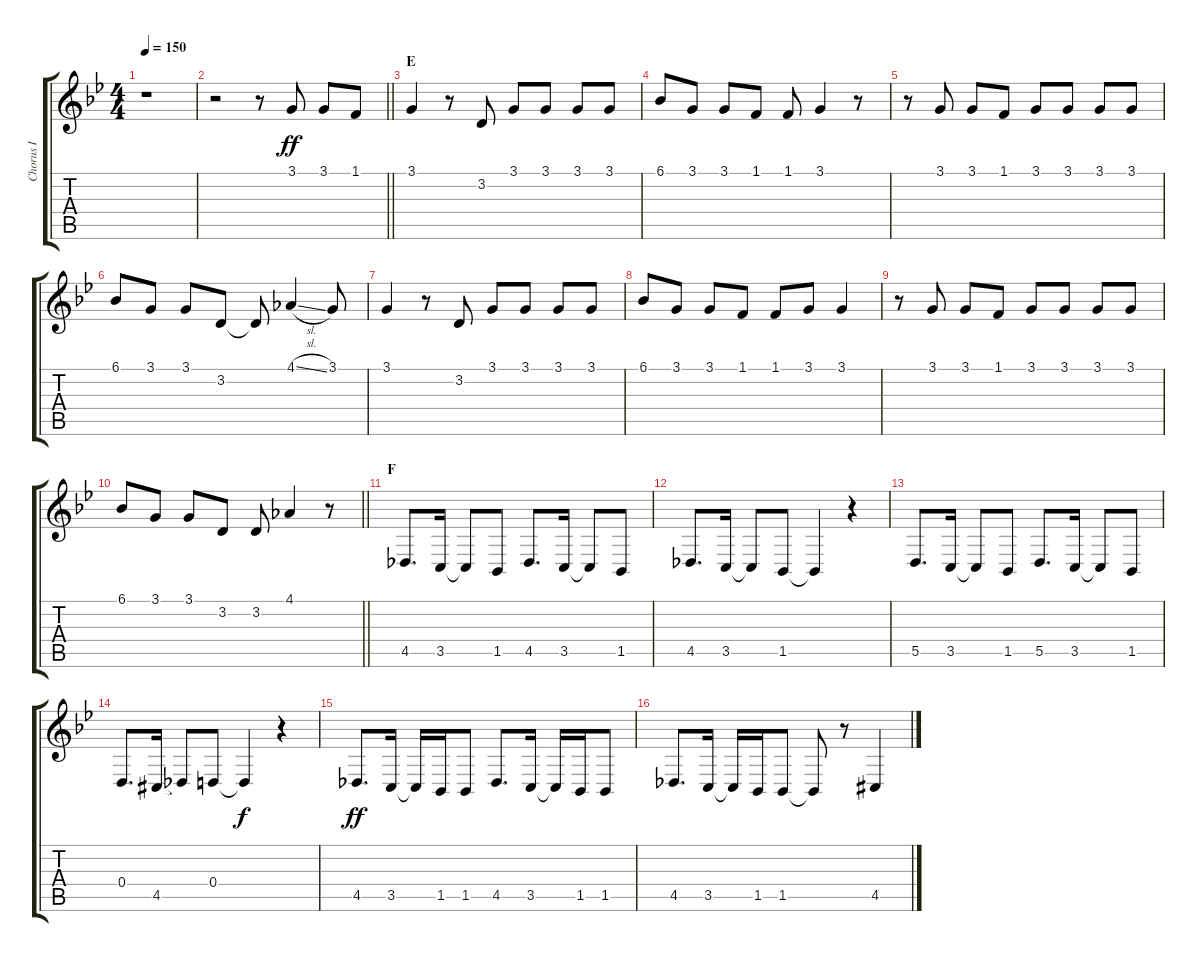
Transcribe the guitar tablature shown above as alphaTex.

\track ("Chorus I" "Chorus I") {instrument voiceoohs}
\staff {score tabs}
\tuning (E4 B3 G3 D3 A2 E2) {hide}
\ts (4 4)
\tempo 150
\clef g2
\ks bb
r.1{dy ff} |
\barLineRight lightlight
r.2 r.8 3.1.8 3.1.8 1.1.8 |
\section ("" "E")
3.1.4 r.8 3.2.8 3.1.8 3.1.8 3.1.8 3.1.8 |
6.1.8 3.1.8 3.1.8 1.1.8 1.1.8 3.1.4 r.8 |
r.8 3.1.8 3.1.8 1.1.8 3.1.8 3.1.8 3.1.8 3.1.8 |
6.1.8 3.1.8 3.1.8 3.2.8 3.2{t}.8 4.1{sl}.4 3.1.8 |
3.1.4 r.8 3.2.8 3.1.8 3.1.8 3.1.8 3.1.8 |
6.1.8 3.1.8 3.1.8 1.1.8 1.1.8 3.1.8 3.1.4 |
r.8 3.1.8 3.1.8 1.1.8 3.1.8 3.1.8 3.1.8 3.1.8 |
\barLineRight lightlight
6.1.8 3.1.8 3.1.8 3.2.8 3.2.8 4.1.4 r.8 |
\section ("" "F")
4.5.8{d} 3.5.16 3.5{t}.8 1.5.8 4.5.8{d} 3.5.16 3.5{t}.8 1.5.8 |
4.5.8{d} 3.5.16 3.5{t}.8 1.5.8 1.5{t}.4 r.4 |
5.5.8{d} 3.5.16 3.5{t}.8 1.5.8 5.5.8{d} 3.5.16 3.5{t}.8 1.5.8 |
0.4.8{d} 4.5{acc #}.16 4.5{t}.8 0.4.8 0.4{t}.4{dy f} r.4 |
4.5.8{d dy ff} 3.5.16 3.5{t}.16 1.5.16 1.5.8 4.5.8{d} 3.5.16 3.5{t}.16 1.5.16 1.5.8 |
4.5.8{d} 3.5.16 3.5{t}.16 1.5.16 1.5.8 1.5{t}.8 r.8 4.5{acc #}.4
